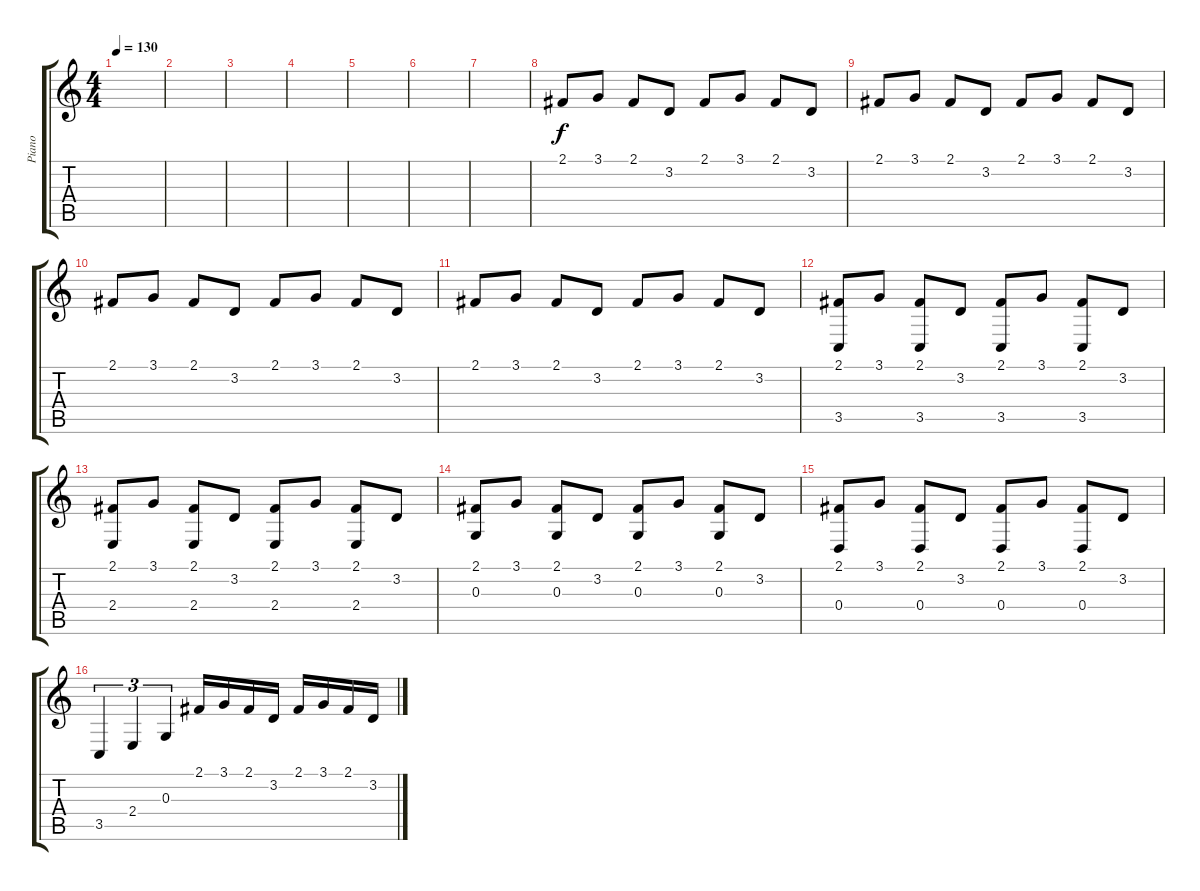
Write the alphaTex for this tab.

\track ("Piano" "Piano") {instrument brightacousticpiano}
\staff {score tabs}
\tuning (E4 B3 G3 D3 A2 E2) {hide}
\ts (4 4)
\tempo 130
\clef g2
\ks c
|
|
|
|
|
|
|
2.1.8 3.1.8 2.1.8 3.2.8 2.1.8 3.1.8 2.1.8 3.2.8 |
2.1.8 3.1.8 2.1.8 3.2.8 2.1.8 3.1.8 2.1.8 3.2.8 |
2.1.8 3.1.8 2.1.8 3.2.8 2.1.8 3.1.8 2.1.8 3.2.8 |
2.1.8 3.1.8 2.1.8 3.2.8 2.1.8 3.1.8 2.1.8 3.2.8 |
(2.1 3.5).8 3.1.8 (2.1 3.5).8 3.2.8 (2.1 3.5).8 3.1.8 (2.1 3.5).8 3.2.8 |
(2.1 2.4).8 3.1.8 (2.1 2.4).8 3.2.8 (2.1 2.4).8 3.1.8 (2.1 2.4).8 3.2.8 |
(2.1 0.3).8 3.1.8 (2.1 0.3).8 3.2.8 (2.1 0.3).8 3.1.8 (2.1 0.3).8 3.2.8 |
(2.1 0.4).8 3.1.8 (2.1 0.4).8 3.2.8 (2.1 0.4).8 3.1.8 (2.1 0.4).8 3.2.8 |
3.5.4{tu (3 2)} 2.4.4{tu (3 2)} 0.3.4{tu (3 2)} 2.1.16 3.1.16 2.1.16 3.2.16 2.1.16 3.1.16 2.1.16 3.2.16
